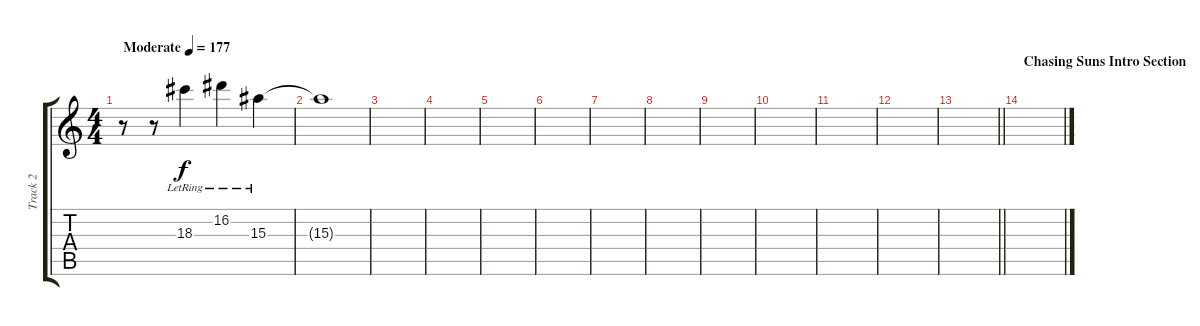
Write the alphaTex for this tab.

\track ("Track 2" "Track 2") {instrument electricguitarjazz}
\staff {score tabs}
\tuning (E4 B3 G3 D3 A2 E2) {hide}
\ts (4 4)
\tempo (177 "Moderate")
\clef g2
\ks c
r.8{dy f instrument electricguitarjazz} r.8 18.3{lr}.4 16.2{lr}.4 15.3{lr}.4 |
15.3{t}.1 |
|
|
|
|
|
|
|
|
|
|
\barLineRight lightlight
|
\section ("" "Chasing Suns Intro Section")
